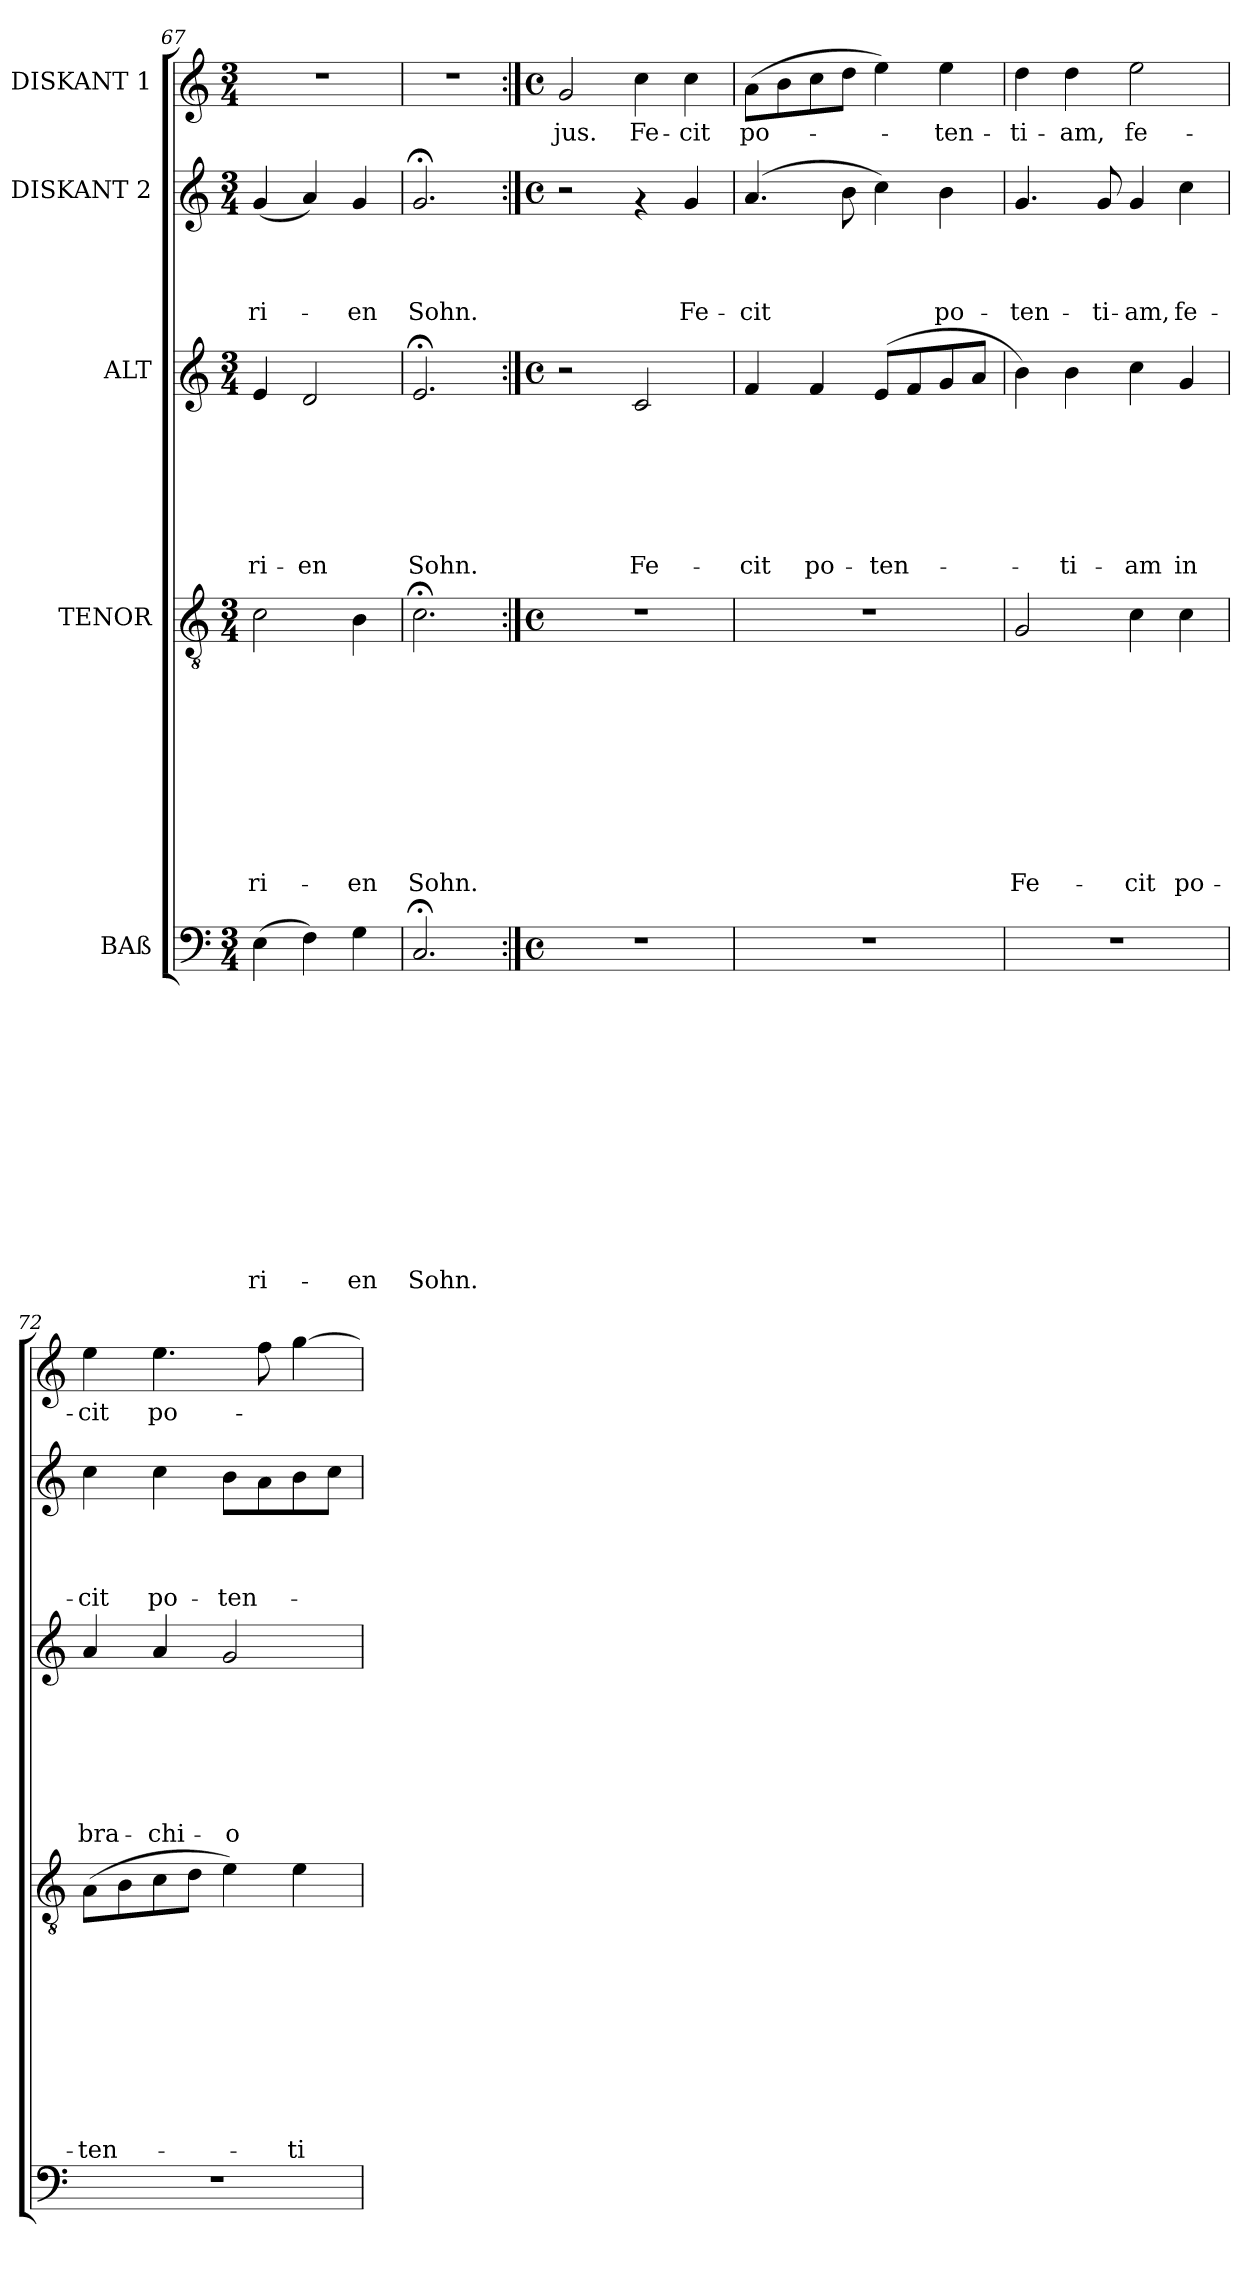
**kern	**text	**text	**text	**text	**text	**text	**text	**text	**text	**text	**text	**text	**text	**kern	**text	**text	**text	**text	**text	**text	**text	**text	**text	**text	**kern	**text	**text	**text	**text	**text	**text	**text	**kern	**text	**text	**text	**text	**kern	**text
*part5	*part5	*part5	*part5	*part5	*part5	*part5	*part5	*part5	*part5	*part5	*part5	*part5	*part5	*part4	*part4	*part4	*part4	*part4	*part4	*part4	*part4	*part4	*part4	*part4	*part3	*part3	*part3	*part3	*part3	*part3	*part3	*part3	*part2	*part2	*part2	*part2	*part2	*part1	*part1
*staff5	*staff5	*staff5	*staff5	*staff5	*staff5	*staff5	*staff5	*staff5	*staff5	*staff5	*staff5	*staff5	*staff5	*staff4	*staff4	*staff4	*staff4	*staff4	*staff4	*staff4	*staff4	*staff4	*staff4	*staff4	*staff3	*staff3	*staff3	*staff3	*staff3	*staff3	*staff3	*staff3	*staff2	*staff2	*staff2	*staff2	*staff2	*staff1	*staff1
*I"BAß	*	*	*	*	*	*	*	*	*	*	*	*	*	*I"TENOR	*	*	*	*	*	*	*	*	*	*	*I"ALT	*	*	*	*	*	*	*	*I"DISKANT 2	*	*	*	*	*I"DISKANT 1	*
*clefF4	*	*	*	*	*	*	*	*	*	*	*	*	*	*clefGv2	*	*	*	*	*	*	*	*	*	*	*clefG2	*	*	*	*	*	*	*	*clefG2	*	*	*	*	*clefG2	*
*k[]	*	*	*	*	*	*	*	*	*	*	*	*	*	*k[]	*	*	*	*	*	*	*	*	*	*	*k[]	*	*	*	*	*	*	*	*k[]	*	*	*	*	*k[]	*
*C:	*	*	*	*	*	*	*	*	*	*	*	*	*	*C:	*	*	*	*	*	*	*	*	*	*	*C:	*	*	*	*	*	*	*	*C:	*	*	*	*	*C:	*
*M3/4	*	*	*	*	*	*	*	*	*	*	*	*	*	*M3/4	*	*	*	*	*	*	*	*	*	*	*M3/4	*	*	*	*	*	*	*	*M3/4	*	*	*	*	*M3/4	*
=67	=67	=67	=67	=67	=67	=67	=67	=67	=67	=67	=67	=67	=67	=67	=67	=67	=67	=67	=67	=67	=67	=67	=67	=67	=67	=67	=67	=67	=67	=67	=67	=67	=67	=67	=67	=67	=67	=67	=67
!	!	!	!	!	!	!	!	!	!	!	!	!	!LO:LY:b	!	!	!	!	!	!	!	!	!	!	!LO:LY:b	!	!	!	!	!	!	!	!LO:LY:b	!	!	!	!	!LO:LY:b	!	!
(>4E\	.	.	.	.	.	.	.	.	.	.	.	.	-ri-	2c\	.	.	.	.	.	.	.	.	.	-ri-	4e/	.	.	.	.	.	.	-ri-	(<4g/	.	.	.	-ri-	2.r	.
!	!	!	!	!	!	!	!	!	!	!	!	!	!	!	!	!	!	!	!	!	!	!	!	!	!	!	!	!	!	!	!	!LO:LY:b	!	!	!	!	!	!	!
4F\)	.	.	.	.	.	.	.	.	.	.	.	.	.	.	.	.	.	.	.	.	.	.	.	.	2d/	.	.	.	.	.	.	-en	4a/)	.	.	.	.	.	.
!	!	!	!	!	!	!	!	!	!	!	!	!	!LO:LY:b	!	!	!	!	!	!	!	!	!	!	!LO:LY:b	!	!	!	!	!	!	!	!	!	!	!	!	!LO:LY:b	!	!
4G\	.	.	.	.	.	.	.	.	.	.	.	.	-en	4B\	.	.	.	.	.	.	.	.	.	-en	.	.	.	.	.	.	.	.	4g/	.	.	.	-en	.	.
=68	=68	=68	=68	=68	=68	=68	=68	=68	=68	=68	=68	=68	=68	=68	=68	=68	=68	=68	=68	=68	=68	=68	=68	=68	=68	=68	=68	=68	=68	=68	=68	=68	=68	=68	=68	=68	=68	=68	=68
!	!	!	!	!	!	!	!	!	!	!	!	!	!LO:LY:b	!	!	!	!	!	!	!	!	!	!	!LO:LY:b	!	!	!	!	!	!	!	!LO:LY:b	!	!	!	!	!LO:LY:b	!	!
2.C;/	.	.	.	.	.	.	.	.	.	.	.	.	Sohn.	2.c;<\	.	.	.	.	.	.	.	.	.	Sohn.	2.e;/	.	.	.	.	.	.	Sohn.	2.g;/	.	.	.	Sohn.	2.r	.
!!LO:LB:g=z
=69:|!	=69:|!	=69:|!	=69:|!	=69:|!	=69:|!	=69:|!	=69:|!	=69:|!	=69:|!	=69:|!	=69:|!	=69:|!	=69:|!	=69:|!	=69:|!	=69:|!	=69:|!	=69:|!	=69:|!	=69:|!	=69:|!	=69:|!	=69:|!	=69:|!	=69:|!	=69:|!	=69:|!	=69:|!	=69:|!	=69:|!	=69:|!	=69:|!	=69:|!	=69:|!	=69:|!	=69:|!	=69:|!	=69:|!	=69:|!
*M4/4	*	*	*	*	*	*	*	*	*	*	*	*	*	*M4/4	*	*	*	*	*	*	*	*	*	*	*M4/4	*	*	*	*	*	*	*	*M4/4	*	*	*	*	*M4/4	*
*met(c)	*	*	*	*	*	*	*	*	*	*	*	*	*	*met(c)	*	*	*	*	*	*	*	*	*	*	*met(c)	*	*	*	*	*	*	*	*met(c)	*	*	*	*	*met(c)	*
!	!	!	!	!	!	!	!	!	!	!	!	!	!	!	!	!	!	!	!	!	!	!	!	!	!	!	!	!	!	!	!	!	!	!	!	!	!	!	!LO:LY:b
1r	.	.	.	.	.	.	.	.	.	.	.	.	.	1r	.	.	.	.	.	.	.	.	.	.	2r	.	.	.	.	.	.	.	2r	.	.	.	.	2g/	-jus.
!	!	!	!	!	!	!	!	!	!	!	!	!	!	!	!	!	!	!	!	!	!	!	!	!	!	!	!	!	!	!	!	!LO:LY:b	!	!	!	!	!	!	!LO:LY:b
.	.	.	.	.	.	.	.	.	.	.	.	.	.	.	.	.	.	.	.	.	.	.	.	.	2c/	.	.	.	.	.	.	Fe-	4rf	.	.	.	.	4cc\	Fe-
!	!	!	!	!	!	!	!	!	!	!	!	!	!	!	!	!	!	!	!	!	!	!	!	!	!	!	!	!	!	!	!	!	!	!	!	!	!LO:LY:b	!	!LO:LY:b
.	.	.	.	.	.	.	.	.	.	.	.	.	.	.	.	.	.	.	.	.	.	.	.	.	.	.	.	.	.	.	.	.	4g/	.	.	.	Fe-	4cc\	-cit
=70	=70	=70	=70	=70	=70	=70	=70	=70	=70	=70	=70	=70	=70	=70	=70	=70	=70	=70	=70	=70	=70	=70	=70	=70	=70	=70	=70	=70	=70	=70	=70	=70	=70	=70	=70	=70	=70	=70	=70
!	!	!	!	!	!	!	!	!	!	!	!	!	!	!	!	!	!	!	!	!	!	!	!	!	!	!	!	!	!	!	!	!LO:LY:b	!	!	!	!	!LO:LY:b	!	!LO:LY:b
1r	.	.	.	.	.	.	.	.	.	.	.	.	.	1r	.	.	.	.	.	.	.	.	.	.	4f/	.	.	.	.	.	.	-cit	(4.a/	.	.	.	-cit	(>8a\L	po-
.	.	.	.	.	.	.	.	.	.	.	.	.	.	.	.	.	.	.	.	.	.	.	.	.	.	.	.	.	.	.	.	.	.	.	.	.	.	8b\	.
!	!	!	!	!	!	!	!	!	!	!	!	!	!	!	!	!	!	!	!	!	!	!	!	!	!	!	!	!	!	!	!	!LO:LY:b	!	!	!	!	!	!	!
.	.	.	.	.	.	.	.	.	.	.	.	.	.	.	.	.	.	.	.	.	.	.	.	.	4f/	.	.	.	.	.	.	po-	.	.	.	.	.	8cc\	.
.	.	.	.	.	.	.	.	.	.	.	.	.	.	.	.	.	.	.	.	.	.	.	.	.	.	.	.	.	.	.	.	.	8b\	.	.	.	.	8dd\J	.
!	!	!	!	!	!	!	!	!	!	!	!	!	!	!	!	!	!	!	!	!	!	!	!	!	!	!	!	!	!	!	!	!LO:LY:b	!	!	!	!	!	!	!
.	.	.	.	.	.	.	.	.	.	.	.	.	.	.	.	.	.	.	.	.	.	.	.	.	(>8e/L	.	.	.	.	.	.	-ten-	4cc\)	.	.	.	.	4ee\)	.
.	.	.	.	.	.	.	.	.	.	.	.	.	.	.	.	.	.	.	.	.	.	.	.	.	8f/	.	.	.	.	.	.	.	.	.	.	.	.	.	.
!	!	!	!	!	!	!	!	!	!	!	!	!	!	!	!	!	!	!	!	!	!	!	!	!	!	!	!	!	!	!	!	!	!	!	!	!	!LO:LY:b	!	!LO:LY:b
.	.	.	.	.	.	.	.	.	.	.	.	.	.	.	.	.	.	.	.	.	.	.	.	.	8g/	.	.	.	.	.	.	.	4b\	.	.	.	po-	4ee\	-ten-
.	.	.	.	.	.	.	.	.	.	.	.	.	.	.	.	.	.	.	.	.	.	.	.	.	8a/J	.	.	.	.	.	.	.	.	.	.	.	.	.	.
=71	=71	=71	=71	=71	=71	=71	=71	=71	=71	=71	=71	=71	=71	=71	=71	=71	=71	=71	=71	=71	=71	=71	=71	=71	=71	=71	=71	=71	=71	=71	=71	=71	=71	=71	=71	=71	=71	=71	=71
!	!	!	!	!	!	!	!	!	!	!	!	!	!	!	!	!	!	!	!	!	!	!	!	!LO:LY:b	!	!	!	!	!	!	!	!	!	!	!	!	!LO:LY:b	!	!LO:LY:b
1r	.	.	.	.	.	.	.	.	.	.	.	.	.	2G/	.	.	.	.	.	.	.	.	.	Fe-	4b\)	.	.	.	.	.	.	.	4.g/	.	.	.	-ten-	4dd\	-ti-
!	!	!	!	!	!	!	!	!	!	!	!	!	!	!	!	!	!	!	!	!	!	!	!	!	!	!	!	!	!	!	!	!LO:LY:b	!	!	!	!	!	!	!LO:LY:b
.	.	.	.	.	.	.	.	.	.	.	.	.	.	.	.	.	.	.	.	.	.	.	.	.	4b\	.	.	.	.	.	.	-ti-	.	.	.	.	.	4dd\	-am,
!	!	!	!	!	!	!	!	!	!	!	!	!	!	!	!	!	!	!	!	!	!	!	!	!	!	!	!	!	!	!	!	!	!	!	!	!	!LO:LY:b	!	!
.	.	.	.	.	.	.	.	.	.	.	.	.	.	.	.	.	.	.	.	.	.	.	.	.	.	.	.	.	.	.	.	.	8g/	.	.	.	-ti-	.	.
!	!	!	!	!	!	!	!	!	!	!	!	!	!	!	!	!	!	!	!	!	!	!	!	!LO:LY:b	!	!	!	!	!	!	!	!LO:LY:b	!	!	!	!	!LO:LY:b	!	!LO:LY:b
.	.	.	.	.	.	.	.	.	.	.	.	.	.	4c\	.	.	.	.	.	.	.	.	.	-cit	4cc\	.	.	.	.	.	.	-am	4g/	.	.	.	-am,	2ee\	fe-
!	!	!	!	!	!	!	!	!	!	!	!	!	!	!	!	!	!	!	!	!	!	!	!	!LO:LY:b	!	!	!	!	!	!	!	!LO:LY:b	!	!	!	!	!LO:LY:b	!	!
.	.	.	.	.	.	.	.	.	.	.	.	.	.	4c\	.	.	.	.	.	.	.	.	.	po-	4g/	.	.	.	.	.	.	in	4cc\	.	.	.	fe-	.	.
=72	=72	=72	=72	=72	=72	=72	=72	=72	=72	=72	=72	=72	=72	=72	=72	=72	=72	=72	=72	=72	=72	=72	=72	=72	=72	=72	=72	=72	=72	=72	=72	=72	=72	=72	=72	=72	=72	=72	=72
!	!	!	!	!	!	!	!	!	!	!	!	!	!	!	!	!	!	!	!	!	!	!	!	!LO:LY:b	!	!	!	!	!	!	!	!LO:LY:b	!	!	!	!	!LO:LY:b	!	!LO:LY:b
1r	.	.	.	.	.	.	.	.	.	.	.	.	.	(>8A\L	.	.	.	.	.	.	.	.	.	-ten-	4a/	.	.	.	.	.	.	bra-	4cc\	.	.	.	-cit	4ee\	-cit
.	.	.	.	.	.	.	.	.	.	.	.	.	.	8B\	.	.	.	.	.	.	.	.	.	.	.	.	.	.	.	.	.	.	.	.	.	.	.	.	.
!	!	!	!	!	!	!	!	!	!	!	!	!	!	!	!	!	!	!	!	!	!	!	!	!	!	!	!	!	!	!	!	!LO:LY:b	!	!	!	!	!LO:LY:b	!	!LO:LY:b
.	.	.	.	.	.	.	.	.	.	.	.	.	.	8c\	.	.	.	.	.	.	.	.	.	.	4a/	.	.	.	.	.	.	-chi-	4cc\	.	.	.	po-	4.ee\	po-
.	.	.	.	.	.	.	.	.	.	.	.	.	.	8d\J	.	.	.	.	.	.	.	.	.	.	.	.	.	.	.	.	.	.	.	.	.	.	.	.	.
!	!	!	!	!	!	!	!	!	!	!	!	!	!	!	!	!	!	!	!	!	!	!	!	!	!	!	!	!	!	!	!	!LO:LY:b	!	!	!	!	!LO:LY:b	!	!
.	.	.	.	.	.	.	.	.	.	.	.	.	.	4e\)	.	.	.	.	.	.	.	.	.	.	2g/	.	.	.	.	.	.	-o	8b\L	.	.	.	-ten-	.	.
.	.	.	.	.	.	.	.	.	.	.	.	.	.	.	.	.	.	.	.	.	.	.	.	.	.	.	.	.	.	.	.	.	8a\	.	.	.	.	8ff\	.
!	!	!	!	!	!	!	!	!	!	!	!	!	!	!	!	!	!	!	!	!	!	!	!	!LO:LY:b	!	!	!	!	!	!	!	!	!	!	!	!	!	!	!
.	.	.	.	.	.	.	.	.	.	.	.	.	.	4e\	.	.	.	.	.	.	.	.	.	-ti-	.	.	.	.	.	.	.	.	8b\	.	.	.	.	[>4gg\	.
.	.	.	.	.	.	.	.	.	.	.	.	.	.	.	.	.	.	.	.	.	.	.	.	.	.	.	.	.	.	.	.	.	8cc\J	.	.	.	.	.	.
=	=	=	=	=	=	=	=	=	=	=	=	=	=	=	=	=	=	=	=	=	=	=	=	=	=	=	=	=	=	=	=	=	=	=	=	=	=	=	=
*-	*-	*-	*-	*-	*-	*-	*-	*-	*-	*-	*-	*-	*-	*-	*-	*-	*-	*-	*-	*-	*-	*-	*-	*-	*-	*-	*-	*-	*-	*-	*-	*-	*-	*-	*-	*-	*-	*-	*-
